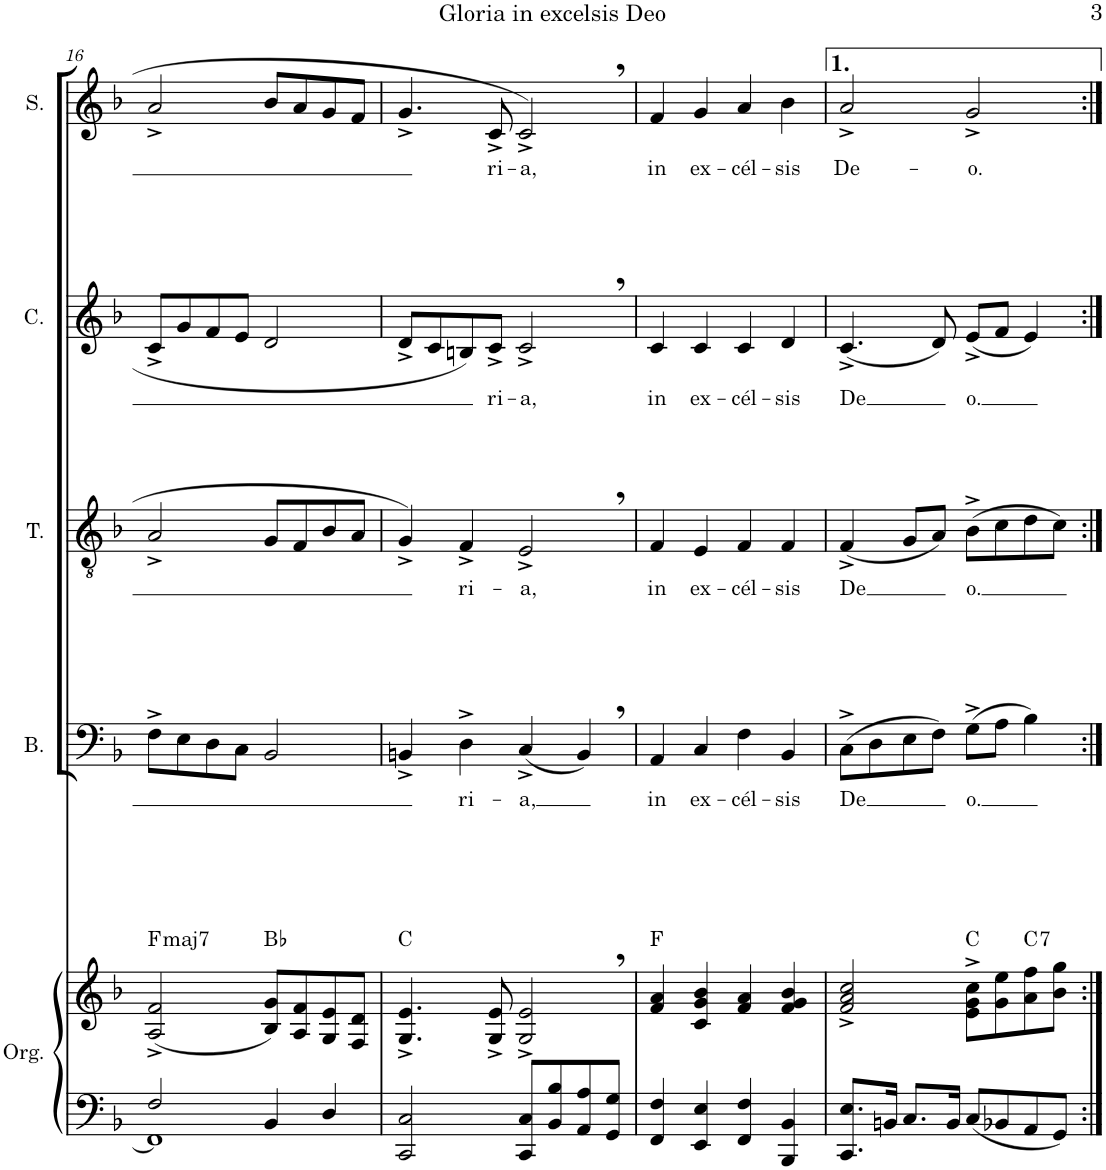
**kern	**kern	**harte	**kern	**text	**kern	**text	**kern	**text	**kern	**text
*part5	*part5	*part5	*part4	*part4	*part3	*part3	*part2	*part2	*part1	*part1
*staff6	*staff5	*	*staff4	*staff4	*staff3	*staff3	*staff2	*staff2	*staff1	*staff1
*I"Órgano	*	*	*I"Bajo	*	*I"Tenor	*	*I"Contralto	*	*I"Soprano	*
*	*	*	*I'B.	*	*I'T.	*	*I'C.	*	*I'S.	*
!!LO:PB:g=z
*clefF4	*clefG2	*	*clefF4	*	*clefGv2	*	*clefG2	*	*clefG2	*
*k[b-]	*k[b-]	*	*k[b-]	*	*k[b-]	*	*k[b-]	*	*k[b-]	*
*M4/4	*M4/4	*	*M4/4	*	*M4/4	*	*M4/4	*	*M4/4	*
*met(c)	*met(c)	*	*met(c)	*	*met(c)	*	*met(c)	*	*met(c)	*
=16	=16	=16	=16	=16	=16	=16	=16	=16	=16	=16
*^	*	*	*	*	*	*	*	*	*	*
!	!	!	!LO:H:kt=maj7	!	!	!	!	!	!	!	!
2F/	1FF]	(2A/^ 2f/^	F:maj7	8F^\L	.	2A^/	.	8c^/L	.	2a^/	.
.	.	.	.	8E\	.	.	.	8g/	.	.	.
.	.	.	.	8D\	.	.	.	8f/	.	.	.
.	.	.	.	8C\J	.	.	.	8e/J	.	.	.
4BB-/	.	8B-/ 8g/L)	Bb:maj	2BB-/	.	8G/L	.	2d/	.	8b-/L	.
.	.	8A/ 8f/	.	.	.	8F/	.	.	.	8a/	.
4D/	.	8G/ 8e/	.	.	.	8B-/	.	.	.	8g/	.
.	.	8F/ 8d/J	.	.	.	8A/J	.	.	.	8f/J	.
*v	*v	*	*	*	*	*	*	*	*	*	*
=17	=17	=17	=17	=17	=17	=17	=17	=17	=17	=17
2CC/ 2C/	4.G/^ 4.e/^	C:maj	4BBn^/	.	4G^/	.	8d^/L	.	4.g^/	.
.	.	.	.	.	.	.	8c/	.	.	.
!	!	!	!	!LO:LY:b	!	!LO:LY:b	!	!	!	!
.	.	.	4D^\	ri-	4F^/	ri-	8Bn/	.	.	.
!	!	!	!	!	!	!	!	!LO:LY:b	!	!LO:LY:b
.	8G/^ 8e/^	.	.	.	.	.	8c^/J	ri-	8c^/	ri-
!	!	!	!	!LO:LY:b	!	!LO:LY:b	!	!LO:LY:b	!	!LO:LY:b
8CC/ 8C/L	2G/^, 2e/^,	.	(4C^/	-a,	2E^,/	-a,	2c^,/	-a,	2c^,/	-a,
8BB-/ 8B-/	.	.	.	.	.	.	.	.	.	.
8AA/ 8A/	.	.	4BB,/)	.	.	.	.	.	.	.
8GG/ 8G/J	.	.	.	.	.	.	.	.	.	.
=18	=18	=18	=18	=18	=18	=18	=18	=18	=18	=18
!	!	!	!	!LO:LY:b	!	!LO:LY:b	!	!LO:LY:b	!	!LO:LY:b
4FF/ 4F/	4f/ 4a/	F:maj	4AA/	in	4F/	in	4c/	in	4f/	in
!	!	!	!	!LO:LY:b	!	!LO:LY:b	!	!LO:LY:b	!	!LO:LY:b
4EE/ 4E/	4c/ 4g/ 4b-/	.	4C/	ex-	4E/	ex-	4c/	ex-	4g/	ex-
!	!	!	!	!LO:LY:b	!	!LO:LY:b	!	!LO:LY:b	!	!LO:LY:b
4FF/ 4F/	4f/ 4a/	.	4F\	-cél-	4F/	-cél-	4c/	-cél-	4a/	-cél-
!	!	!	!	!LO:LY:b	!	!LO:LY:b	!	!LO:LY:b	!	!LO:LY:b
4BBB-/ 4BB-/	4f/ 4g/ 4b-/	.	4BB-/	-sis	4F/	-sis	4d/	-sis	4b-\	-sis
=19	=19	=19	=19	=19	=19	=19	=19	=19	=19	=19
!	!	!	!	!LO:LY:b	!	!LO:LY:b	!	!LO:LY:b	!	!LO:LY:b
8.CC/ 8.E/L	2f/^ 2a/^ 2cc/^	.	(8C^\L	De	(4F^/	De	(4.c^/	De	2a^/	De-
.	.	.	8D\	.	.	.	.	.	.	.
16BBn/Jk	.	.	.	.	.	.	.	.	.	.
8.C/L	.	.	8E\	.	8G/L	.	.	.	.	.
.	.	.	8F\J)	.	8A/J)	.	8d/)	.	.	.
16BB/Jk	.	.	.	.	.	.	.	.	.	.
!	!	!	!	!LO:LY:b	!	!LO:LY:b	!	!LO:LY:b	!	!LO:LY:b
8C/L	8e\^ 8g\^ 8cc\^L	C:maj	(8G^\L	o.	(8B-^\L	o.	(8e^/L	o.	2g^/	-o.
8BB-X/	8g\ 8ee\	.	8A\J	.	8c\	.	8f/J	.	.	.
!	!	!LO:H:kt=7	!	!	!	!	!	!	!	!
8AA/	8a\ 8ff\	C:7	4B-\)	.	8d\	.	4e/)	.	.	.
8GG/J	8b-\ 8gg\J	.	.	.	8c\J)	.	.	.	.	.
=:|!	=:|!	=:|!	=:|!	=:|!	=:|!	=:|!	=:|!	=:|!	=:|!	=:|!
*-	*-	*-	*-	*-	*-	*-	*-	*-	*-	*-
